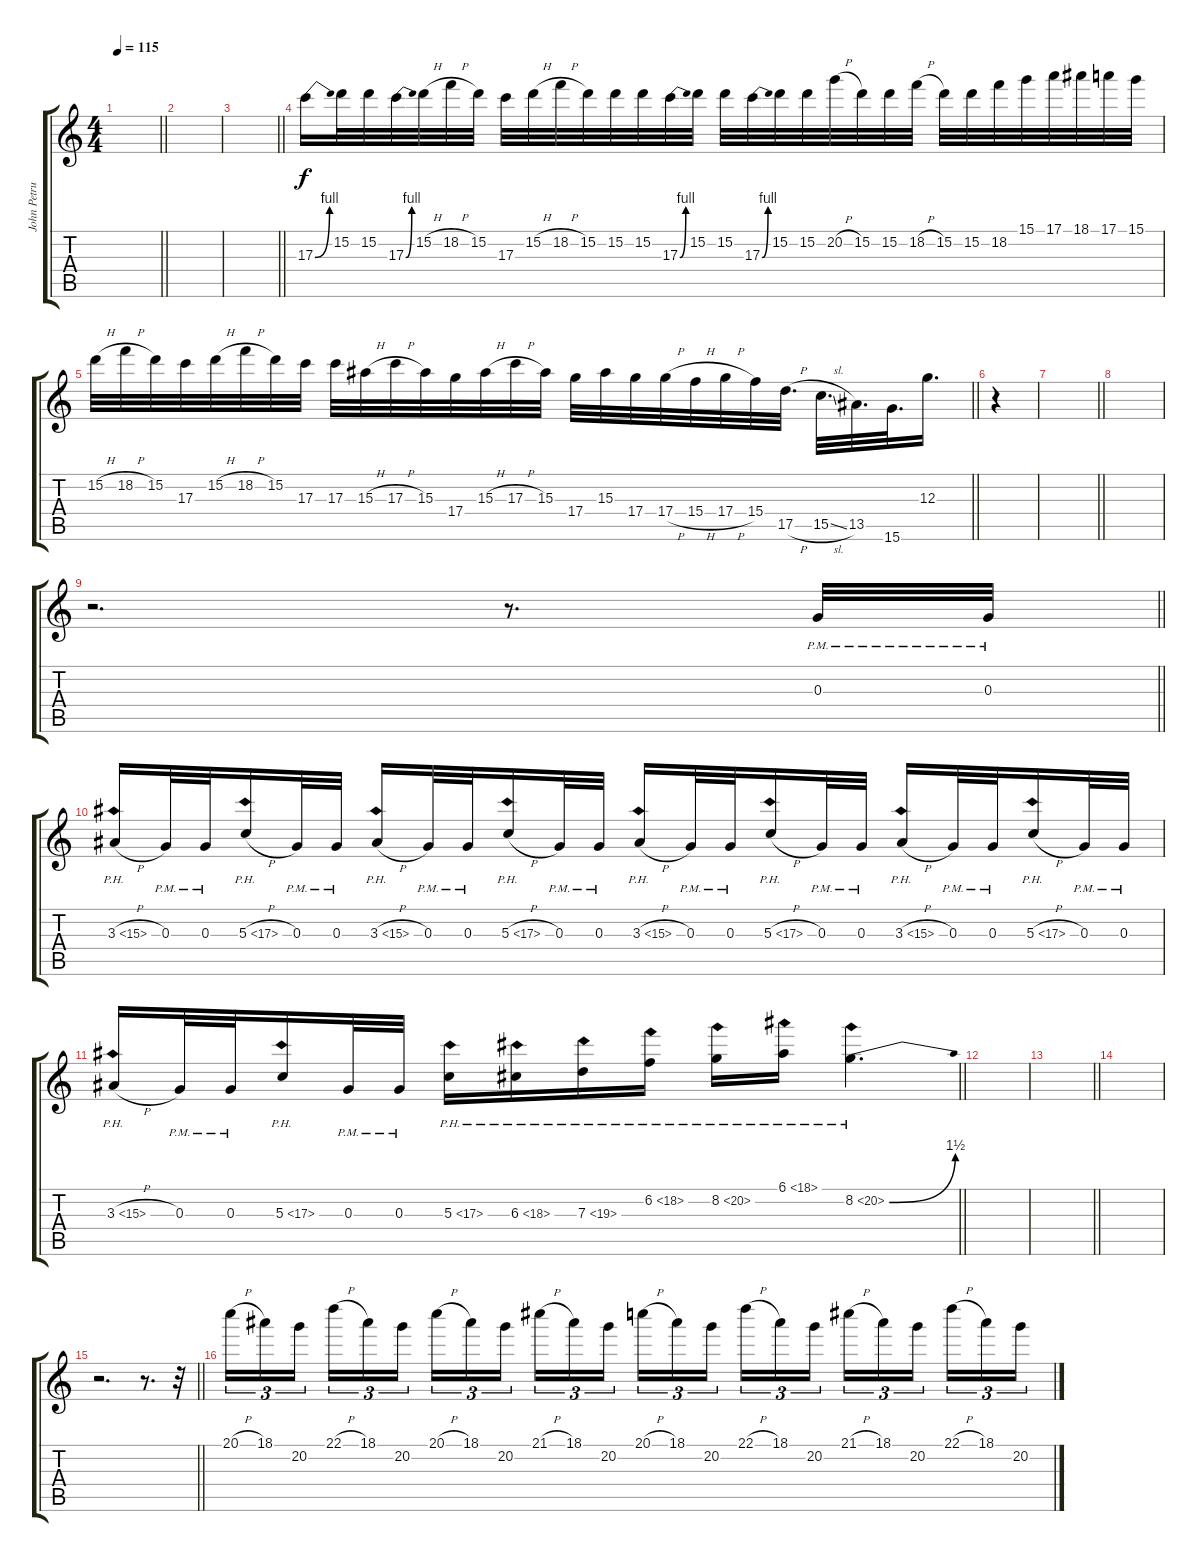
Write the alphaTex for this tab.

\track ("John Petruci" "John Petru") {instrument overdrivenguitar}
\staff {score tabs}
\tuning (E4 B3 G3 D3 A2 E2) {hide}
\ts (4 4)
\tempo 115
\clef g2
\barLineRight lightlight
\ks c
|
|
\barLineRight lightlight
|
17.3{be (bend 0 0 60 4)}.16 15.2.32 15.2.32 17.3{be (bend 0 0 60 4)}.32 15.2{h}.32 18.2{h}.32 15.2.32 17.3.32 15.2{h}.32 18.2{h}.32 15.2.32 15.2.32 15.2.32 17.3{be (bend 0 0 60 4)}.32 15.2.32 15.2.32 17.3{be (bend 0 0 60 4)}.32 15.2.32 15.2.32 20.2{h}.32 15.2.32 15.2.32 18.2{h}.32 15.2.32 15.2.32 18.2.32 15.1.32 17.1.32 18.1.32 17.1.32 15.1.32 |
\barLineRight lightlight
15.2{h}.32 18.2{h}.32 15.2.32 17.3.32 15.2{h}.32 18.2{h}.32 15.2.32 17.3.32 17.3.32 15.3{h}.32 17.3{h}.32 15.3.32 17.4.32 15.3{h}.32 17.3{h}.32 15.3.32 17.4.32 15.3.32 17.4.32 17.4{h}.32 15.4{h}.32 17.4{h}.32 15.4.32 17.5{h}.32{d} 15.5{sl}.32{d} 13.5.32{d} 15.6.32{d} 12.3.16{d} |
r.4 |
\barLineRight lightlight
|
|
\barLineRight lightlight
r.2{d} r.8{d} 0.3{pm}.32 0.3{pm}.32 |
3.3{ph 12 h}.16 0.3{pm}.32 0.3{pm}.32 5.3{ph 12 h}.16 0.3{pm}.32 0.3{pm}.32 3.3{ph 12 h}.16 0.3{pm}.32 0.3{pm}.32 5.3{ph 12 h}.16 0.3{pm}.32 0.3{pm}.32 3.3{ph 12 h}.16 0.3{pm}.32 0.3{pm}.32 5.3{ph 12 h}.16 0.3{pm}.32 0.3{pm}.32 3.3{ph 12 h}.16 0.3{pm}.32 0.3{pm}.32 5.3{ph 12 h}.16 0.3{pm}.32 0.3{pm}.32 |
\barLineRight lightlight
3.3{ph 12 h}.16 0.3{pm}.32 0.3{pm}.32 5.3{ph 12}.16 0.3{pm}.32 0.3{pm}.32 5.3{ph 12}.16 6.3{ph 12}.16 7.3{ph 12}.16 6.2{ph 12}.16 8.2{ph 12}.16 6.1{ph 12}.16 8.2{be (bend 0 0 60 6) ph 12}.4{d} |
|
\barLineRight lightlight
|
|
\barLineRight lightlight
r.2{d} r.8{d} r.32 |
20.1{h}.16{tu (3 2)} 18.1.16{tu (3 2)} 20.2.16{tu (3 2) beam splitsecondary} 22.1{h}.16{tu (3 2)} 18.1.16{tu (3 2)} 20.2.16{tu (3 2)} 20.1{h}.16{tu (3 2)} 18.1.16{tu (3 2)} 20.2.16{tu (3 2) beam splitsecondary} 21.1{h}.16{tu (3 2)} 18.1.16{tu (3 2)} 20.2.16{tu (3 2)} 20.1{h}.16{tu (3 2)} 18.1.16{tu (3 2)} 20.2.16{tu (3 2) beam splitsecondary} 22.1{h}.16{tu (3 2)} 18.1.16{tu (3 2)} 20.2.16{tu (3 2)} 21.1{h}.16{tu (3 2)} 18.1.16{tu (3 2)} 20.2.16{tu (3 2) beam splitsecondary} 22.1{h}.16{tu (3 2)} 18.1.16{tu (3 2)} 20.2.16{tu (3 2)}
